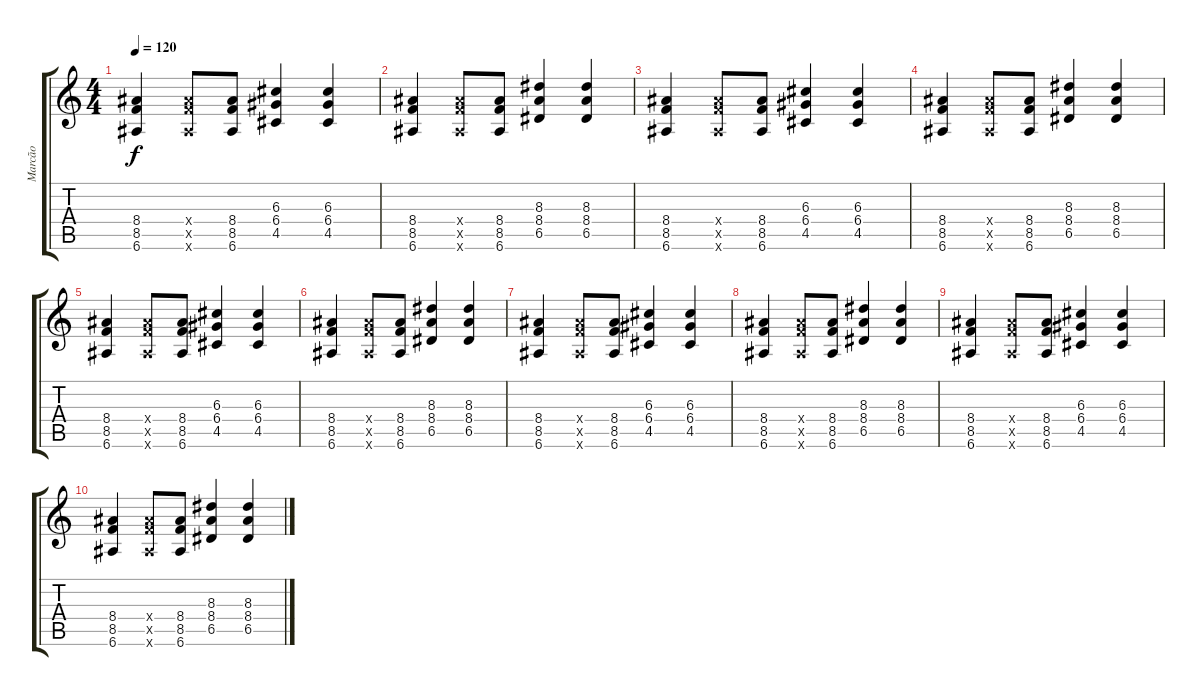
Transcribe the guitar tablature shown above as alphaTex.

\track ("Marcão" "Marcão") {instrument electricguitarclean}
\staff {score tabs}
\tuning (E4 B3 G3 D3 A2 E2) {hide}
\ts (4 4)
\tempo 120
\clef g2
\ks c
(8.4 8.5 6.6).4{dy f} (8.4{x} 8.5{x} 6.6{x}).8 (8.4 8.5 6.6).8 (6.3 6.4 4.5).4 (6.3 6.4 4.5).4 |
(8.4 8.5 6.6).4 (8.4{x} 8.5{x} 6.6{x}).8 (8.4 8.5 6.6).8 (8.3 8.4 6.5).4 (8.3 8.4 6.5).4 |
(8.4 8.5 6.6).4 (8.4{x} 8.5{x} 6.6{x}).8 (8.4 8.5 6.6).8 (6.3 6.4 4.5).4 (6.3 6.4 4.5).4 |
(8.4 8.5 6.6).4 (8.4{x} 8.5{x} 6.6{x}).8 (8.4 8.5 6.6).8 (8.3 8.4 6.5).4 (8.3 8.4 6.5).4 |
(8.4 8.5 6.6).4 (8.4{x} 8.5{x} 6.6{x}).8 (8.4 8.5 6.6).8 (6.3 6.4 4.5).4 (6.3 6.4 4.5).4 |
(8.4 8.5 6.6).4 (8.4{x} 8.5{x} 6.6{x}).8 (8.4 8.5 6.6).8 (8.3 8.4 6.5).4 (8.3 8.4 6.5).4 |
(8.4 8.5 6.6).4 (8.4{x} 8.5{x} 6.6{x}).8 (8.4 8.5 6.6).8 (6.3 6.4 4.5).4 (6.3 6.4 4.5).4 |
(8.4 8.5 6.6).4 (8.4{x} 8.5{x} 6.6{x}).8 (8.4 8.5 6.6).8 (8.3 8.4 6.5).4 (8.3 8.4 6.5).4 |
(8.4 8.5 6.6).4 (8.4{x} 8.5{x} 6.6{x}).8 (8.4 8.5 6.6).8 (6.3 6.4 4.5).4 (6.3 6.4 4.5).4 |
(8.4 8.5 6.6).4 (8.4{x} 8.5{x} 6.6{x}).8 (8.4 8.5 6.6).8 (8.3 8.4 6.5).4 (8.3 8.4 6.5).4
